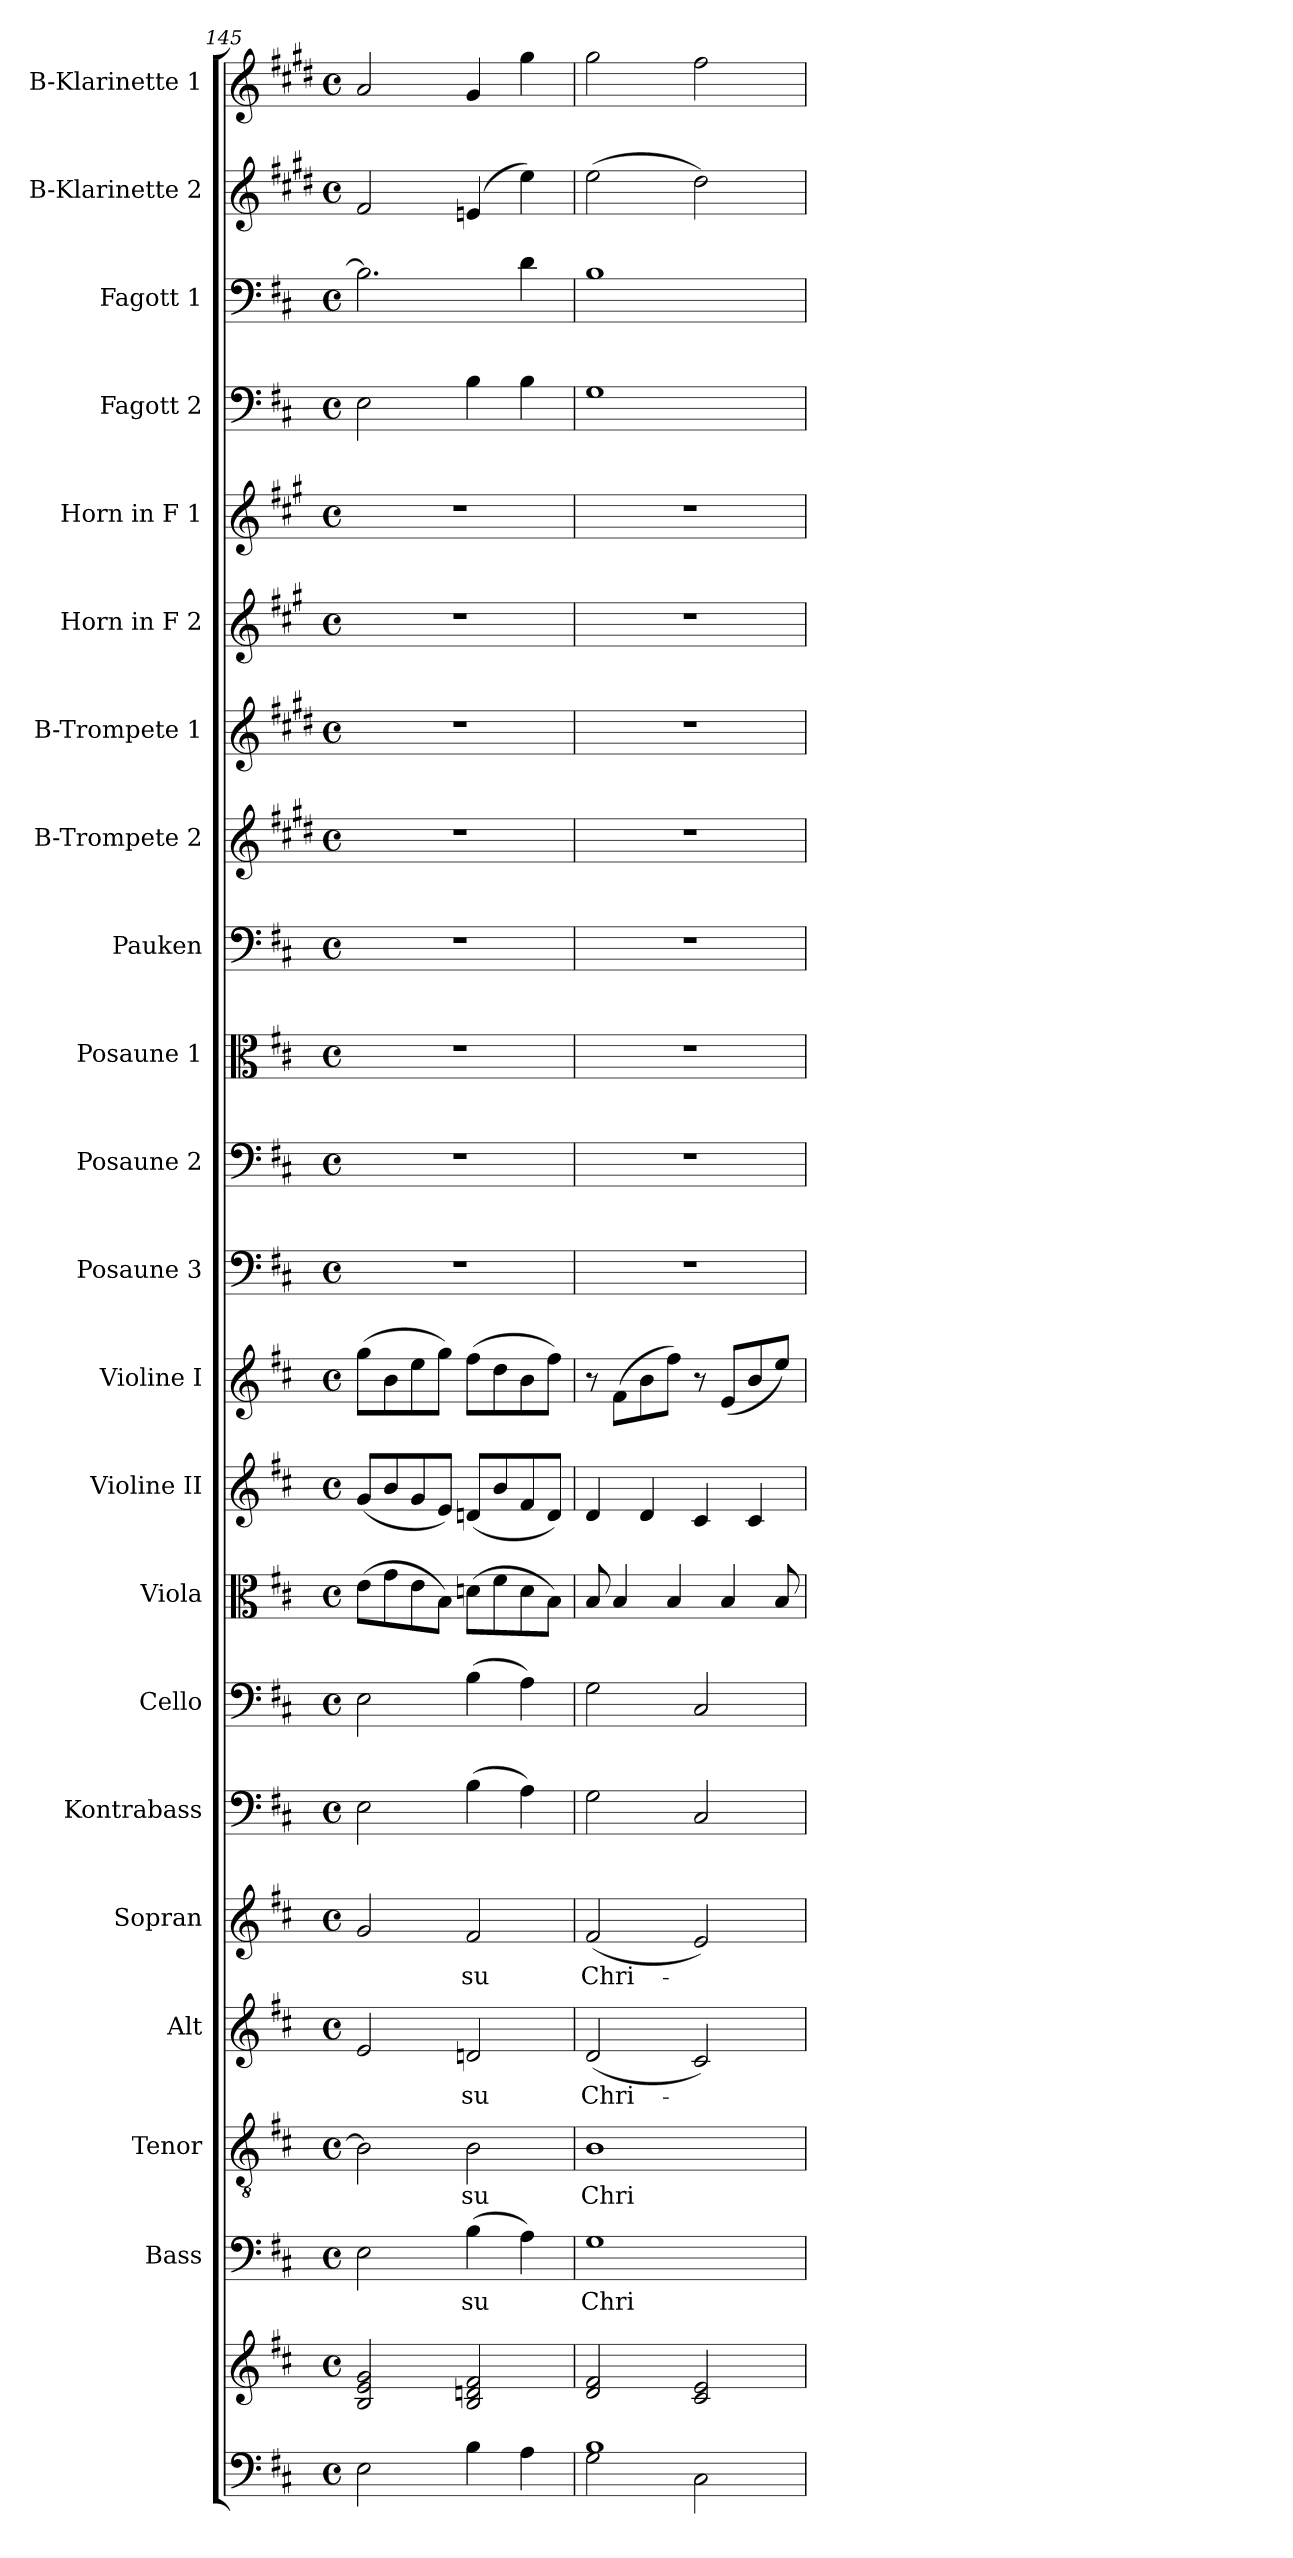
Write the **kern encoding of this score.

**kern	**kern	**kern	**text	**kern	**text	**kern	**text	**kern	**text	**kern	**kern	**kern	**kern	**kern	**kern	**kern	**kern	**kern	**kern	**kern	**kern	**kern	**kern	**kern	**kern	**kern
*part22	*part22	*part21	*part21	*part20	*part20	*part19	*part19	*part18	*part18	*part17	*part16	*part15	*part14	*part13	*part12	*part11	*part10	*part9	*part8	*part7	*part6	*part5	*part4	*part3	*part2	*part1
*staff23	*staff22	*staff21	*staff21	*staff20	*staff20	*staff19	*staff19	*staff18	*staff18	*staff17	*staff16	*staff15	*staff14	*staff13	*staff12	*staff11	*staff10	*staff9	*staff8	*staff7	*staff6	*staff5	*staff4	*staff3	*staff2	*staff1
*	*	*I"Bass	*	*I"Tenor	*	*I"Alt	*	*I"Sopran	*	*I"Kontrabass	*I"Cello	*I"Viola	*I"Violine II	*I"Violine I	*I"Posaune 3	*I"Posaune 2	*I"Posaune 1	*I"Pauken	*I"B-Trompete 2	*I"B-Trompete 1	*I"Horn in F 2	*I"Horn in F 1	*I"Fagott 2	*I"Fagott 1	*I"B-Klarinette 2	*I"B-Klarinette 1
*	*	*I'B.	*	*I'T.	*	*I'A.	*	*I'S.	*	*I'Kb.	*	*I'Vla.	*I'Vl. II	*I'Vl. I	*I'Pos. 3	*I'Pos. 2	*I'Pos. 1	*I'Pk.	*I'B Trp. 2	*I'B Trp. 1	*	*	*I'Fg. 2	*I'Fg. 1	*I'B Kl. 2	*I'B Kl. 1
*clefF4	*clefG2	*clefF4	*	*clefGv2	*	*clefG2	*	*clefG2	*	*clefF4	*clefF4	*clefC3	*clefG2	*clefG2	*clefF4	*clefF4	*clefC3	*clefF4	*clefG2	*clefG2	*clefG2	*clefG2	*clefF4	*clefF4	*clefG2	*clefG2
*	*	*	*	*	*	*	*	*	*	*ITrd7c12	*	*	*	*	*	*	*	*	*ITrd1c2	*ITrd1c2	*ITrd4c7	*ITrd4c7	*	*	*ITrd1c2	*ITrd1c2
*k[f#c#]	*k[f#c#]	*k[f#c#]	*	*k[f#c#]	*	*k[f#c#]	*	*k[f#c#]	*	*k[f#c#]	*k[f#c#]	*k[f#c#]	*k[f#c#]	*k[f#c#]	*k[f#c#]	*k[f#c#]	*k[f#c#]	*k[f#c#]	*k[f#c#]	*k[f#c#]	*k[f#c#]	*k[f#c#]	*k[f#c#]	*k[f#c#]	*k[f#c#]	*k[f#c#]
*D:	*D:	*D:	*	*D:	*	*D:	*	*D:	*	*D:	*D:	*D:	*D:	*D:	*D:	*D:	*D:	*D:	*D:	*D:	*D:	*D:	*D:	*D:	*D:	*D:
*M4/4	*M4/4	*M4/4	*	*M4/4	*	*M4/4	*	*M4/4	*	*M4/4	*M4/4	*M4/4	*M4/4	*M4/4	*M4/4	*M4/4	*M4/4	*M4/4	*M4/4	*M4/4	*M4/4	*M4/4	*M4/4	*M4/4	*M4/4	*M4/4
*met(c)	*met(c)	*met(c)	*	*met(c)	*	*met(c)	*	*met(c)	*	*met(c)	*met(c)	*met(c)	*met(c)	*met(c)	*met(c)	*met(c)	*met(c)	*met(c)	*met(c)	*met(c)	*met(c)	*met(c)	*met(c)	*met(c)	*met(c)	*met(c)
=145	=145	=145	=145	=145	=145	=145	=145	=145	=145	=145	=145	=145	=145	=145	=145	=145	=145	=145	=145	=145	=145	=145	=145	=145	=145	=145
2E\	2B/ 2e/ 2g/	2E\	.	2B\]	.	2e/	.	2g/	.	2EE\	2E\	(>8e\L	(<8g/L	(>8gg\L	1r	1r	1r	1r	1r	1r	1r	1r	2E\	2.B\]	2e/	2g/
.	.	.	.	.	.	.	.	.	.	.	.	8g\	8b/	8b\	.	.	.	.	.	.	.	.	.	.	.	.
.	.	.	.	.	.	.	.	.	.	.	.	8e\	8g/	8ee\	.	.	.	.	.	.	.	.	.	.	.	.
.	.	.	.	.	.	.	.	.	.	.	.	8B\J)	8e/J)	8gg\J)	.	.	.	.	.	.	.	.	.	.	.	.
!	!	!	!LO:LY:b	!	!LO:LY:b	!	!LO:LY:b	!	!LO:LY:b	!	!	!	!	!	!	!	!	!	!	!	!	!	!	!	!	!
4B\	2B/ 2dn/ 2f#/	(>4B\	-su	2B\	-su	2dn/	-su	2f#/	-su	(>4BB\	(>4B\	(>8dn\L	(<8dn/L	(>8ff#\L	.	.	.	.	.	.	.	.	4B\	.	(4dn/	4f#/
.	.	.	.	.	.	.	.	.	.	.	.	8f#\	8b/	8dd\	.	.	.	.	.	.	.	.	.	.	.	.
4A\	.	4A\)	.	.	.	.	.	.	.	4AA\)	4A\)	8d\	8f#/	8b\	.	.	.	.	.	.	.	.	4B\	4d\	4dd\)	4ff#\
.	.	.	.	.	.	.	.	.	.	.	.	8B\J)	8d/J)	8ff#\J)	.	.	.	.	.	.	.	.	.	.	.	.
=146	=146	=146	=146	=146	=146	=146	=146	=146	=146	=146	=146	=146	=146	=146	=146	=146	=146	=146	=146	=146	=146	=146	=146	=146	=146	=146
*^	*	*	*	*	*	*	*	*	*	*	*	*	*	*	*	*	*	*	*	*	*	*	*	*	*	*
!	!	!	!	!LO:LY:b	!	!LO:LY:b	!	!LO:LY:b	!	!LO:LY:b	!	!	!	!	!	!	!	!	!	!	!	!	!	!	!	!	!
1B	2G\	2d/ 2f#/	1G	Chri-	1B	Chri-	(<2d/	Chri-	(<2f#/	Chri-	2GG\	2G\	8B/	4d/	8r	1r	1r	1r	1r	1r	1r	1r	1r	1G	1B	(>2dd\	2ff#\
.	.	.	.	.	.	.	.	.	.	.	.	.	4B/	.	(>8f#\L	.	.	.	.	.	.	.	.	.	.	.	.
.	.	.	.	.	.	.	.	.	.	.	.	.	.	4d/	8b\	.	.	.	.	.	.	.	.	.	.	.	.
.	.	.	.	.	.	.	.	.	.	.	.	.	4B/	.	8ff#\J)	.	.	.	.	.	.	.	.	.	.	.	.
.	2C#\	2c#/ 2e/	.	.	.	.	2c#/)	.	2e/)	.	2CC#/	2C#/	.	4c#/	8r	.	.	.	.	.	.	.	.	.	.	2cc#\)	2ee\
.	.	.	.	.	.	.	.	.	.	.	.	.	4B/	.	(<8e/L	.	.	.	.	.	.	.	.	.	.	.	.
.	.	.	.	.	.	.	.	.	.	.	.	.	.	4c#/	8b/	.	.	.	.	.	.	.	.	.	.	.	.
.	.	.	.	.	.	.	.	.	.	.	.	.	8B/	.	8ee/J)	.	.	.	.	.	.	.	.	.	.	.	.
*v	*v	*	*	*	*	*	*	*	*	*	*	*	*	*	*	*	*	*	*	*	*	*	*	*	*	*	*
=	=	=	=	=	=	=	=	=	=	=	=	=	=	=	=	=	=	=	=	=	=	=	=	=	=	=
*-	*-	*-	*-	*-	*-	*-	*-	*-	*-	*-	*-	*-	*-	*-	*-	*-	*-	*-	*-	*-	*-	*-	*-	*-	*-	*-
